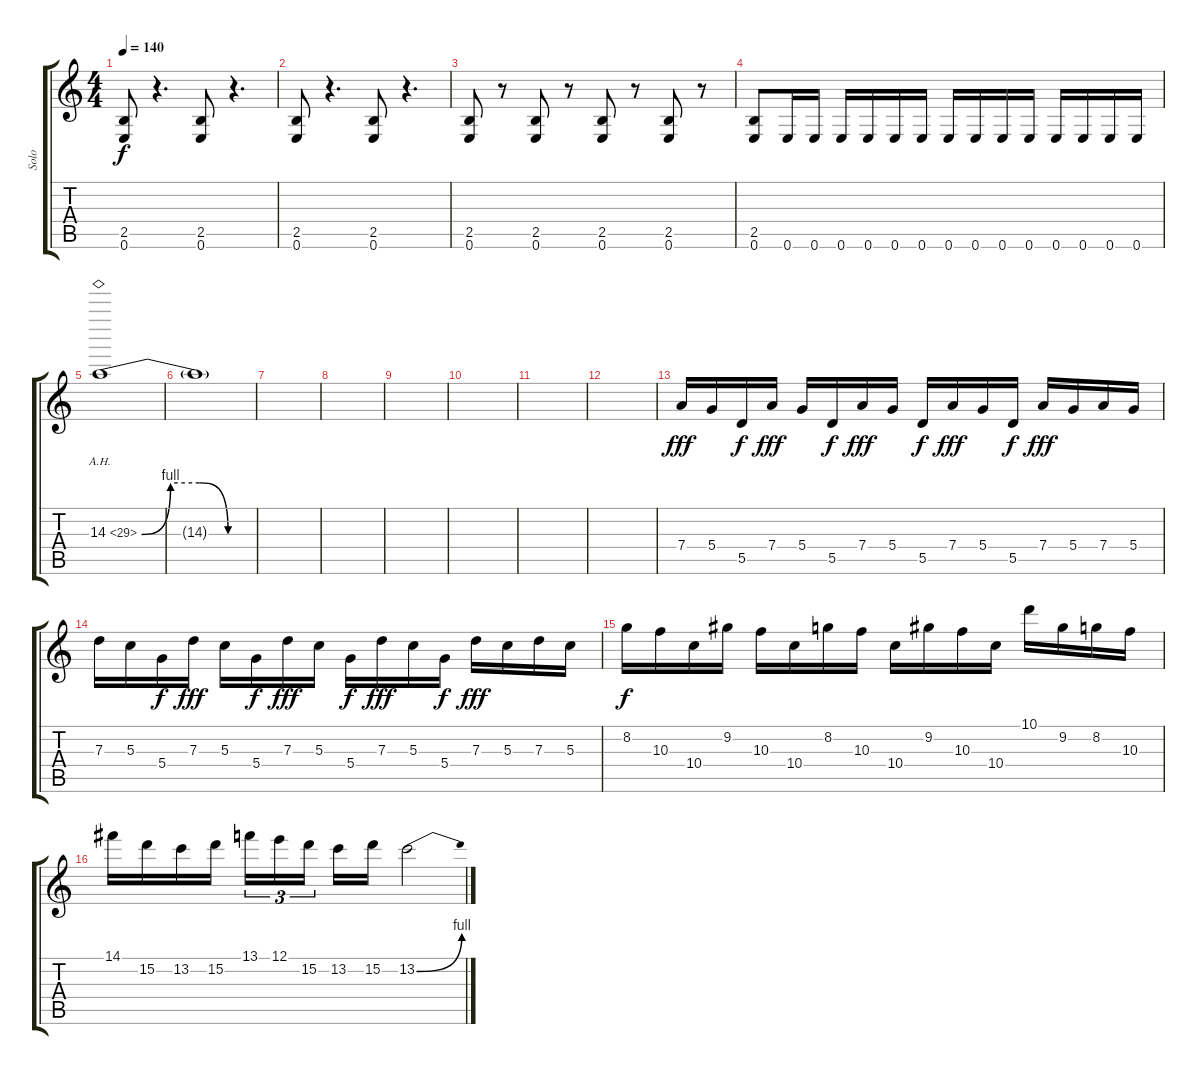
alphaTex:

\track ("Solo" "Solo") {instrument distortionguitar}
\staff {score tabs}
\tuning (E4 B3 G3 D3 A2 E2) {hide}
\ts (4 4)
\tempo 140
\clef g2
\ks c
(2.5 0.6).8{dy f} r.4{d} (2.5 0.6).8 r.4{d} |
(2.5 0.6).8 r.4{d} (2.5 0.6).8 r.4{d} |
(2.5 0.6).8 r.8 (2.5 0.6).8 r.8 (2.5 0.6).8 r.8 (2.5 0.6).8 r.8 |
(2.5 0.6).8 0.6.16 0.6.16 0.6.16 0.6.16 0.6.16 0.6.16 0.6.16 0.6.16 0.6.16 0.6.16 0.6.16 0.6.16 0.6.16 0.6.16 |
14.3{be (custom 0 0 15 4 30 4 45 0 60 0) ah 15}.1 |
14.3{t}.1 |
|
|
|
|
|
|
7.4.16{dy fff} 5.4.16 5.5.16{dy f} 7.4.16{dy fff} 5.4.16 5.5.16{dy f} 7.4.16{dy fff} 5.4.16 5.5.16{dy f} 7.4.16{dy fff} 5.4.16 5.5.16{dy f} 7.4.16{dy fff} 5.4.16 7.4.16 5.4.16 |
7.3.16 5.3.16 5.4.16{dy f} 7.3.16{dy fff} 5.3.16 5.4.16{dy f} 7.3.16{dy fff} 5.3.16 5.4.16{dy f} 7.3.16{dy fff} 5.3.16 5.4.16{dy f} 7.3.16{dy fff} 5.3.16 7.3.16 5.3.16 |
8.2.16{dy f} 10.3.16 10.4.16 9.2.16 10.3.16 10.4.16 8.2.16 10.3.16 10.4.16 9.2.16 10.3.16 10.4.16 10.1.16 9.2.16 8.2.16 10.3.16 |
14.1.16 15.2.16 13.2.16 15.2.16 13.1.16{tu (3 2)} 12.1.16{tu (3 2)} 15.2.16{tu (3 2)} 13.2.16 15.2.16 13.2{be (bend 0 0 60 4)}.2
